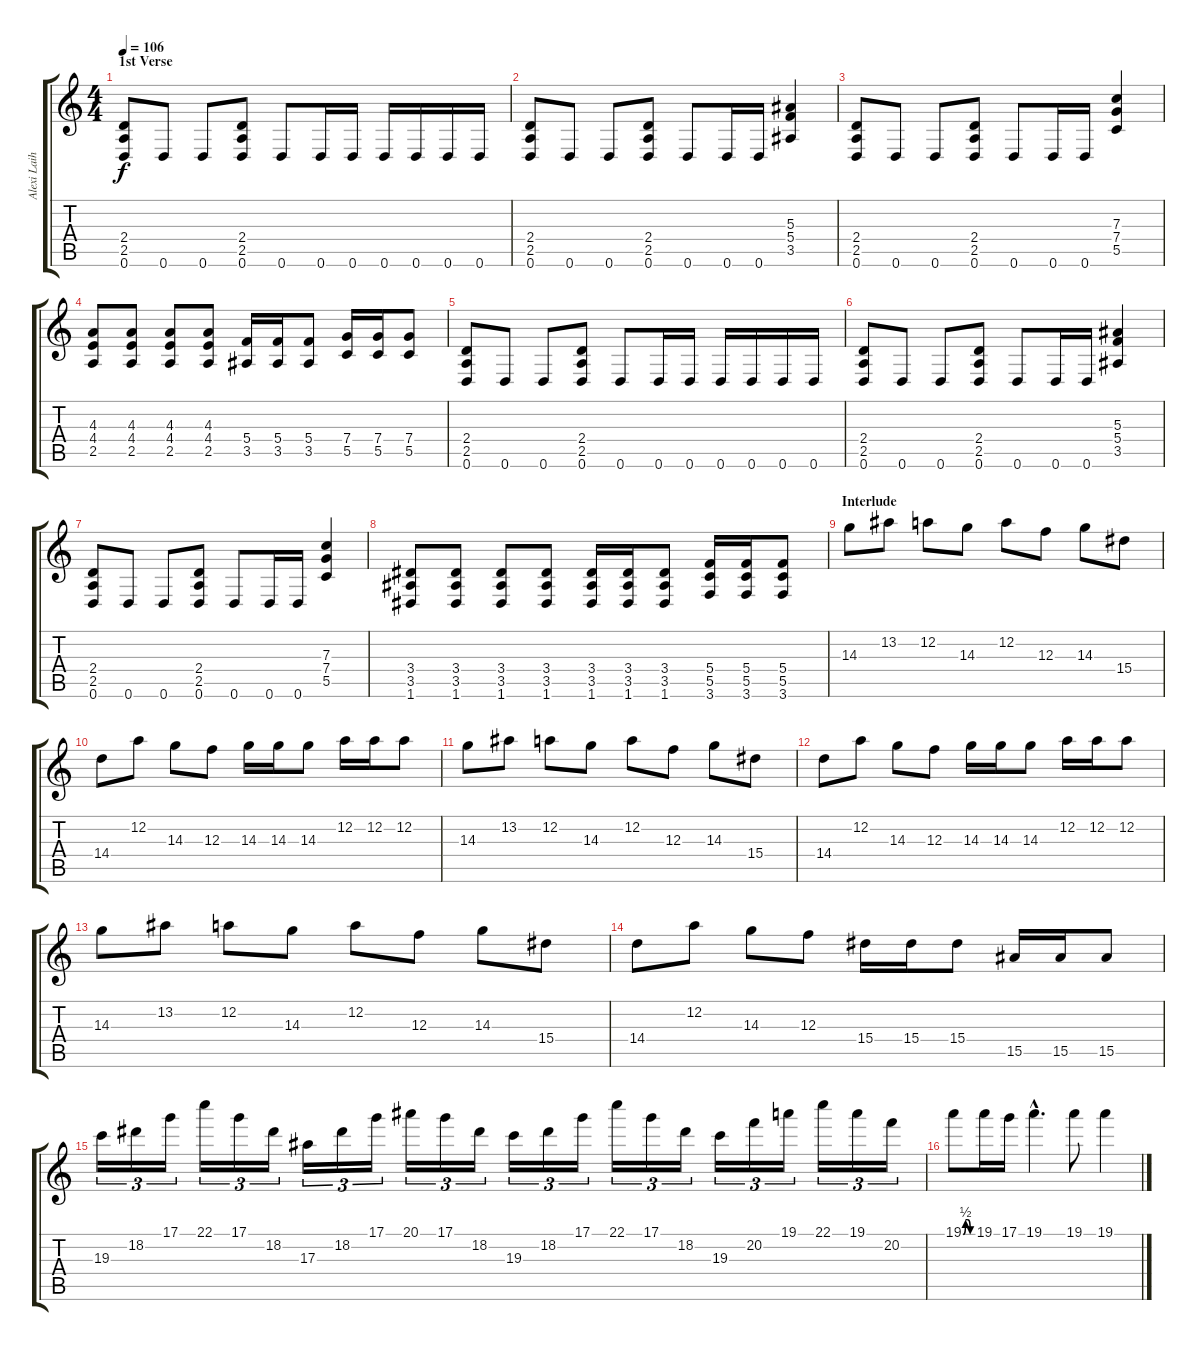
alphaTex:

\track ("Alexi Laiho" "Alexi Laih") {instrument distortionguitar}
\staff {score tabs}
\tuning (D4 A3 F3 C3 G2 D2) {hide}
\ts (4 4)
\section ("" "1st Verse")
\tempo 106
\clef g2
\ks c
(2.4 2.5 0.6).8{dy f} 0.6.8 0.6.8 (2.4 2.5 0.6).8 0.6.8 0.6.16 0.6.16 0.6.16 0.6.16 0.6.16 0.6.16 |
(2.4 2.5 0.6).8 0.6.8 0.6.8 (2.4 2.5 0.6).8 0.6.8 0.6.16 0.6.16 (5.3 5.4 3.5).4 |
(2.4 2.5 0.6).8 0.6.8 0.6.8 (2.4 2.5 0.6).8 0.6.8 0.6.16 0.6.16 (7.3 7.4 5.5).4 |
(4.3 4.4 2.5).8 (4.3 4.4 2.5).8 (4.3 4.4 2.5).8 (4.3 4.4 2.5).8 (5.4 3.5).16 (5.4 3.5).16 (5.4 3.5).8 (7.4 5.5).16 (7.4 5.5).16 (7.4 5.5).8 |
(2.4 2.5 0.6).8 0.6.8 0.6.8 (2.4 2.5 0.6).8 0.6.8 0.6.16 0.6.16 0.6.16 0.6.16 0.6.16 0.6.16 |
(2.4 2.5 0.6).8 0.6.8 0.6.8 (2.4 2.5 0.6).8 0.6.8 0.6.16 0.6.16 (5.3 5.4 3.5).4 |
(2.4 2.5 0.6).8 0.6.8 0.6.8 (2.4 2.5 0.6).8 0.6.8 0.6.16 0.6.16 (7.3 7.4 5.5).4 |
(3.4 3.5 1.6).8 (3.4 3.5 1.6).8 (3.4 3.5 1.6).8 (3.4 3.5 1.6).8 (3.4 3.5 1.6).16 (3.4 3.5 1.6).16 (3.4 3.5 1.6).8 (5.4 5.5 3.6).16 (5.4 5.5 3.6).16 (5.4 5.5 3.6).8 |
\section ("" "Interlude")
14.3.8 13.2.8 12.2.8 14.3.8 12.2.8 12.3.8 14.3.8 15.4.8 |
14.4.8 12.2.8 14.3.8 12.3.8 14.3.16 14.3.16 14.3.8 12.2.16 12.2.16 12.2.8 |
14.3.8 13.2.8 12.2.8 14.3.8 12.2.8 12.3.8 14.3.8 15.4.8 |
14.4.8 12.2.8 14.3.8 12.3.8 14.3.16 14.3.16 14.3.8 12.2.16 12.2.16 12.2.8 |
14.3.8 13.2.8 12.2.8 14.3.8 12.2.8 12.3.8 14.3.8 15.4.8 |
14.4.8 12.2.8 14.3.8 12.3.8 15.4.16 15.4.16 15.4.8 15.5.16 15.5.16 15.5.8 |
19.3.16{tu (3 2)} 18.2.16{tu (3 2)} 17.1.16{tu (3 2)} 22.1.16{tu (3 2)} 17.1.16{tu (3 2)} 18.2.16{tu (3 2)} 17.3.16{tu (3 2)} 18.2.16{tu (3 2)} 17.1.16{tu (3 2)} 20.1.16{tu (3 2)} 17.1.16{tu (3 2)} 18.2.16{tu (3 2)} 19.3.16{tu (3 2)} 18.2.16{tu (3 2)} 17.1.16{tu (3 2)} 22.1.16{tu (3 2)} 17.1.16{tu (3 2)} 18.2.16{tu (3 2)} 19.3.16{tu (3 2)} 20.2.16{tu (3 2)} 19.1.16{tu (3 2)} 22.1.16{tu (3 2)} 19.1.16{tu (3 2)} 20.2.16{tu (3 2)} |
19.1{be (custom 0 0 15 2 30 2 45 0 60 0)}.8 19.1.16 17.1.16 19.1{hac}.4{d} 19.1.8 19.1.4
